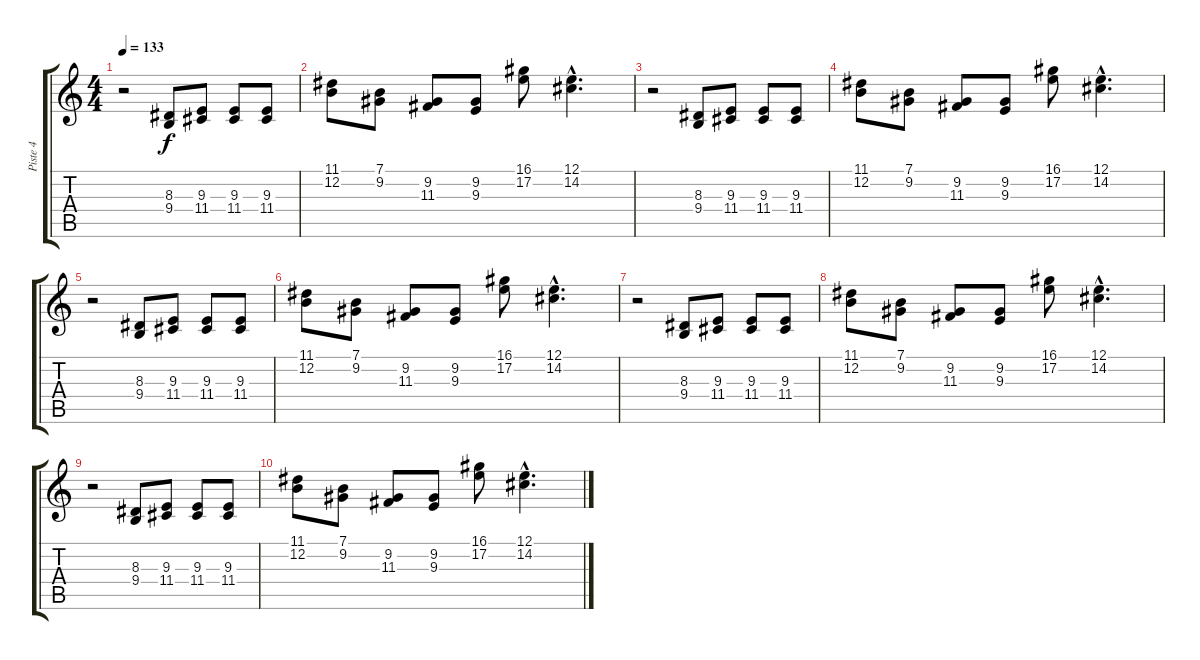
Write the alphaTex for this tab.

\track ("Piste 4" "Piste 4") {instrument percussiveorgan}
\staff {score tabs}
\tuning (E4 B3 G3 D3 A2 E2) {hide}
\ts (4 4)
\tempo 133
\clef g2
\ks c
r.2{dy f} (8.3 9.4).8 (9.3 11.4).8 (9.3 11.4).8 (9.3 11.4).8 |
(11.1 12.2).8 (7.1 9.2).8 (9.2 11.3).8 (9.2 9.3).8 (16.1 17.2).8 (12.1{hac} 14.2{hac}).4{d} |
r.2 (8.3 9.4).8 (9.3 11.4).8 (9.3 11.4).8 (9.3 11.4).8 |
(11.1 12.2).8 (7.1 9.2).8 (9.2 11.3).8 (9.2 9.3).8 (16.1 17.2).8 (12.1{hac} 14.2{hac}).4{d} |
r.2 (8.3 9.4).8 (9.3 11.4).8 (9.3 11.4).8 (9.3 11.4).8 |
(11.1 12.2).8 (7.1 9.2).8 (9.2 11.3).8 (9.2 9.3).8 (16.1 17.2).8 (12.1{hac} 14.2{hac}).4{d} |
r.2 (8.3 9.4).8 (9.3 11.4).8 (9.3 11.4).8 (9.3 11.4).8 |
(11.1 12.2).8 (7.1 9.2).8 (9.2 11.3).8 (9.2 9.3).8 (16.1 17.2).8 (12.1{hac} 14.2{hac}).4{d} |
r.2 (8.3 9.4).8 (9.3 11.4).8 (9.3 11.4).8 (9.3 11.4).8 |
(11.1 12.2).8 (7.1 9.2).8 (9.2 11.3).8 (9.2 9.3).8 (16.1 17.2).8 (12.1{hac} 14.2{hac}).4{d}
